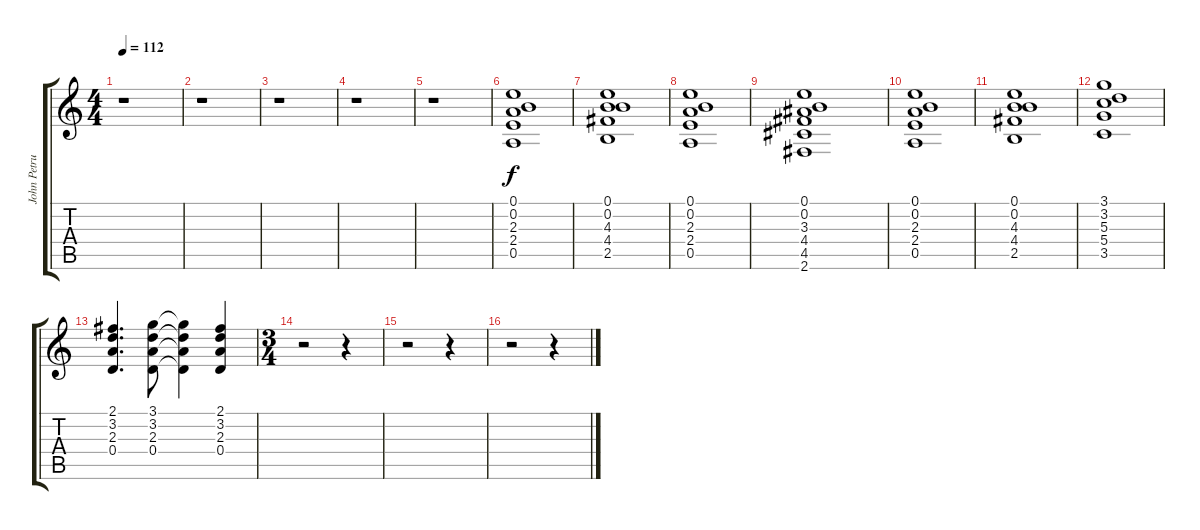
\track ("John Petrucci" "John Petru") {instrument acousticguitarsteel}
\staff {score tabs}
\tuning (E4 B3 G3 D3 A2 E2) {hide}
\ts (4 4)
\tempo 112
\clef g2
\ks c
r.1{dy f} |
r.1 |
r.1 |
r.1 |
r.1 |
(0.1 0.2 2.3 2.4 0.5).1 |
(0.1 0.2 4.3 4.4 2.5).1 |
(0.1 0.2 2.3 2.4 0.5).1 |
(0.1 0.2 3.3 4.4 4.5 2.6).1 |
(0.1 0.2 2.3 2.4 0.5).1 |
(0.1 0.2 4.3 4.4 2.5).1 |
(3.1 3.2 5.3 5.4 3.5).1 |
(2.1 3.2 2.3 0.4).4{d} (3.1 3.2 2.3 0.4).8 (3.1{t} 3.2{t} 2.3{t} 0.4{t}).4 (2.1 3.2 2.3 0.4).4 |
\ts (3 4)
r.2 r.4 |
r.2 r.4 |
r.2 r.4
